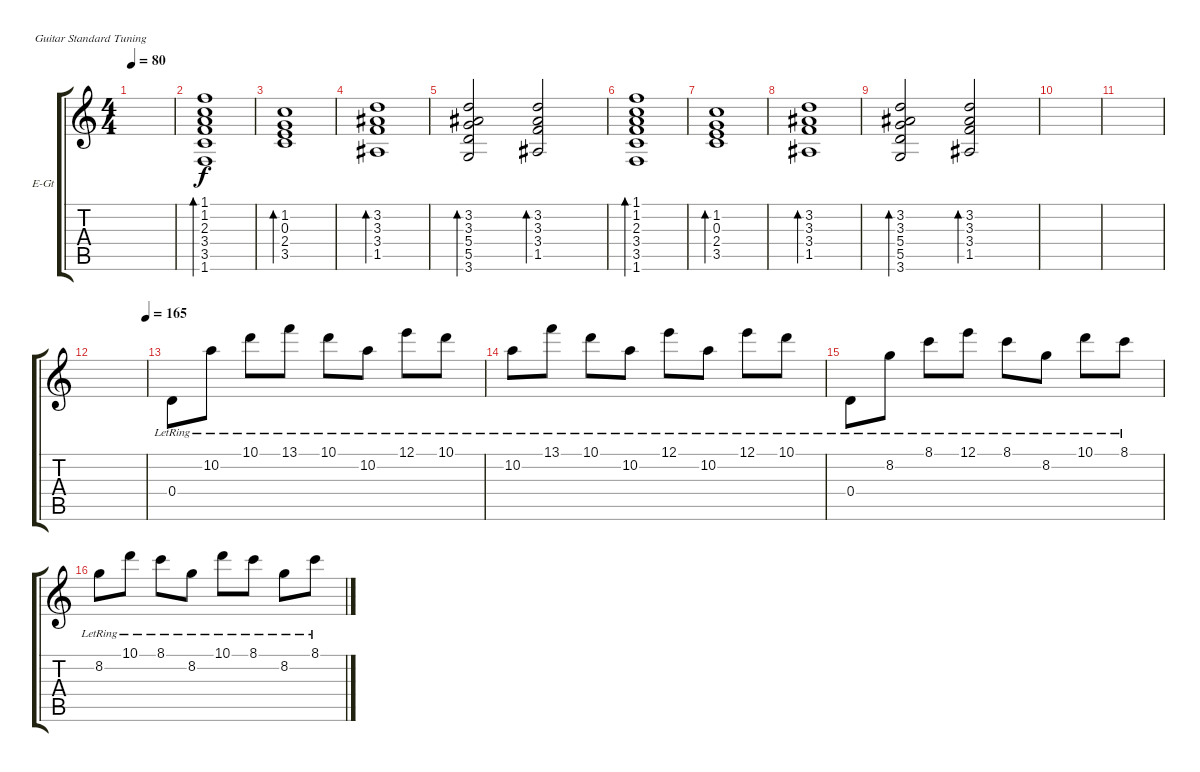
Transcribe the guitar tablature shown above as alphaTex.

\defaultSystemsLayout 4
\bracketExtendMode groupsimilarinstruments
\firstSystemTrackNameOrientation horizontal
\otherSystemsTrackNameOrientation horizontal
\track ("Electric Guitar" "E-Gt") {instrument electricguitarclean}
\staff {score tabs}
\tuning (E4 B3 G3 D3 A2 E2)
\ts (4 4)
\tempo 80
\clef g2
\ks c
|
(1.6 3.5 3.4 2.3 1.2 1.1).1{bd 107} |
(3.5 2.4 0.3 1.2).1{bd 107} |
(1.5 3.4 3.3 3.2).1{bd 107} |
(3.6 5.5 5.4 3.3 3.2).2{bd 107} (1.5 3.4 3.3 3.2).2{bd 107} |
(1.6 3.5 3.4 2.3 1.2 1.1).1{bd 107} |
(3.5 2.4 0.3 1.2).1{bd 107} |
(1.5 3.4 3.3 3.2).1{bd 107} |
(3.6 5.5 5.4 3.3 3.2).2{bd 107} (1.5 3.4 3.3 3.2).2{bd 107} |
|
|
\tempo (165 1)
|
0.4{lr}.8 10.2{lr}.8 10.1{lr}.8 13.1{lr}.8 10.1{lr}.8 10.2{lr}.8 12.1{lr}.8 10.1{lr}.8 |
10.2{lr}.8 13.1{lr}.8 10.1{lr}.8 10.2{lr}.8 12.1{lr}.8 10.2{lr}.8 12.1{lr}.8 10.1{lr}.8 |
0.4{lr}.8 8.2{lr}.8 8.1{lr}.8 12.1{lr}.8 8.1{lr}.8 8.2{lr}.8 10.1{lr}.8 8.1{lr}.8 |
8.2{lr}.8 10.1{lr}.8 8.1{lr}.8 8.2{lr}.8 10.1{lr}.8 8.1{lr}.8 8.2{lr}.8 8.1{lr}.8
